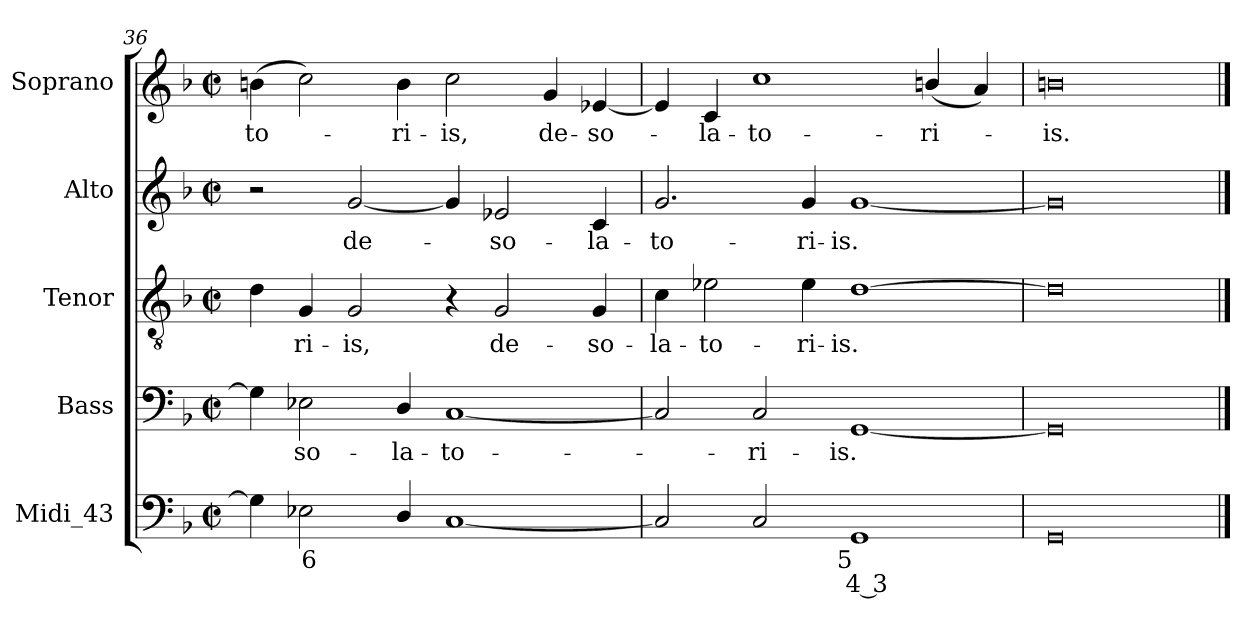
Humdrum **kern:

**kern	**text	**text	**kern	**text	**kern	**text	**kern	**text	**kern	**text
*part5	*part5	*part5	*part4	*part4	*part3	*part3	*part2	*part2	*part1	*part1
*staff5	*staff5	*staff5	*staff4	*staff4	*staff3	*staff3	*staff2	*staff2	*staff1	*staff1
*I"Midi_43	*	*	*I"Bass	*	*I"Tenor	*	*I"Alto	*	*I"Soprano	*
*	*	*	*I'B	*	*I'T	*	*I'A	*	*I'S	*
*clefF4	*	*	*clefF4	*	*clefGv2	*	*clefG2	*	*clefG2	*
*k[b-]	*	*	*k[b-]	*	*k[b-]	*	*k[b-]	*	*k[b-]	*
*F:	*	*	*F:	*	*F:	*	*F:	*	*F:	*
*M4/2	*	*	*M4/2	*	*M4/2	*	*M4/2	*	*M4/2	*
*met(c|)	*	*	*met(c|)	*	*met(c|)	*	*met(c|)	*	*met(c|)	*
=36	=36	=36	=36	=36	=36	=36	=36	=36	=36	=36
!	!	!	!	!	!	!	!	!	!	!LO:LY:b
4G]	.	.	4G]	.	4d	.	2r	.	(>4bn	-to-
!	!LO:LY:b	!	!	!LO:LY:b	!	!LO:LY:b	!	!	!	!
2E-X	6	.	2E-X	so-	4G	ri-	.	.	2cc)	.
!	!	!	!	!	!	!LO:LY:b	!	!LO:LY:b	!	!
.	.	.	.	.	2G	-is,	[2g	de-	.	.
!	!	!	!	!LO:LY:b	!	!	!	!	!	!LO:LY:b
4D/	.	.	4D/	-la-	.	.	.	.	4b	ri-
!	!	!	!	!LO:LY:b	!	!	!	!	!	!LO:LY:b
[1C	.	.	[1C	-to-	4r	.	4g]	.	2cc	-is,
!	!	!	!	!	!	!LO:LY:b	!	!LO:LY:b	!	!
.	.	.	.	.	2G	de-	2e-X	so-	.	.
!	!	!	!	!	!	!	!	!	!	!LO:LY:b
.	.	.	.	.	.	.	.	.	4g	de-
!	!	!	!	!	!	!LO:LY:b	!	!LO:LY:b	!	!LO:LY:b
.	.	.	.	.	4G	-so-	4c	-la-	[4e-X	-so-
=37	=37	=37	=37	=37	=37	=37	=37	=37	=37	=37
!	!	!	!	!	!	!LO:LY:b	!	!LO:LY:b	!	!
2C]	.	.	2C]	.	4c	-la-	2.g	-to-	4e-]	.
!	!	!	!	!	!	!LO:LY:b	!	!	!	!LO:LY:b
.	.	.	.	.	2e-X	-to-	.	.	4c	la-
!	!	!	!	!LO:LY:b	!	!	!	!	!	!LO:LY:b
2C	.	.	2C	ri-	.	.	.	.	1cc	-to-
!	!	!	!	!	!	!LO:LY:b	!	!LO:LY:b	!	!
.	.	.	.	.	4e-	-ri-	4g	-ri-	.	.
!	!LO:LY:b	!LO:LY:b	!	!LO:LY:b	!	!LO:LY:b	!	!LO:LY:b	!	!
1GG	5	4 3	[1GG	-is.	[1d	-is.	[1g	-is.	.	.
!	!	!	!	!	!	!	!	!	!	!LO:LY:b
.	.	.	.	.	.	.	.	.	(<4bn/	-ri-
.	.	.	.	.	.	.	.	.	4a)	.
=38	=38	=38	=38	=38	=38	=38	=38	=38	=38	=38
!	!	!	!	!	!	!	!	!	!	!LO:LY:b
0GG	.	.	0GG]	.	0d]	.	0g]	.	0bn	is.
==	==	==	==	==	==	==	==	==	==	==
*-	*-	*-	*-	*-	*-	*-	*-	*-	*-	*-
